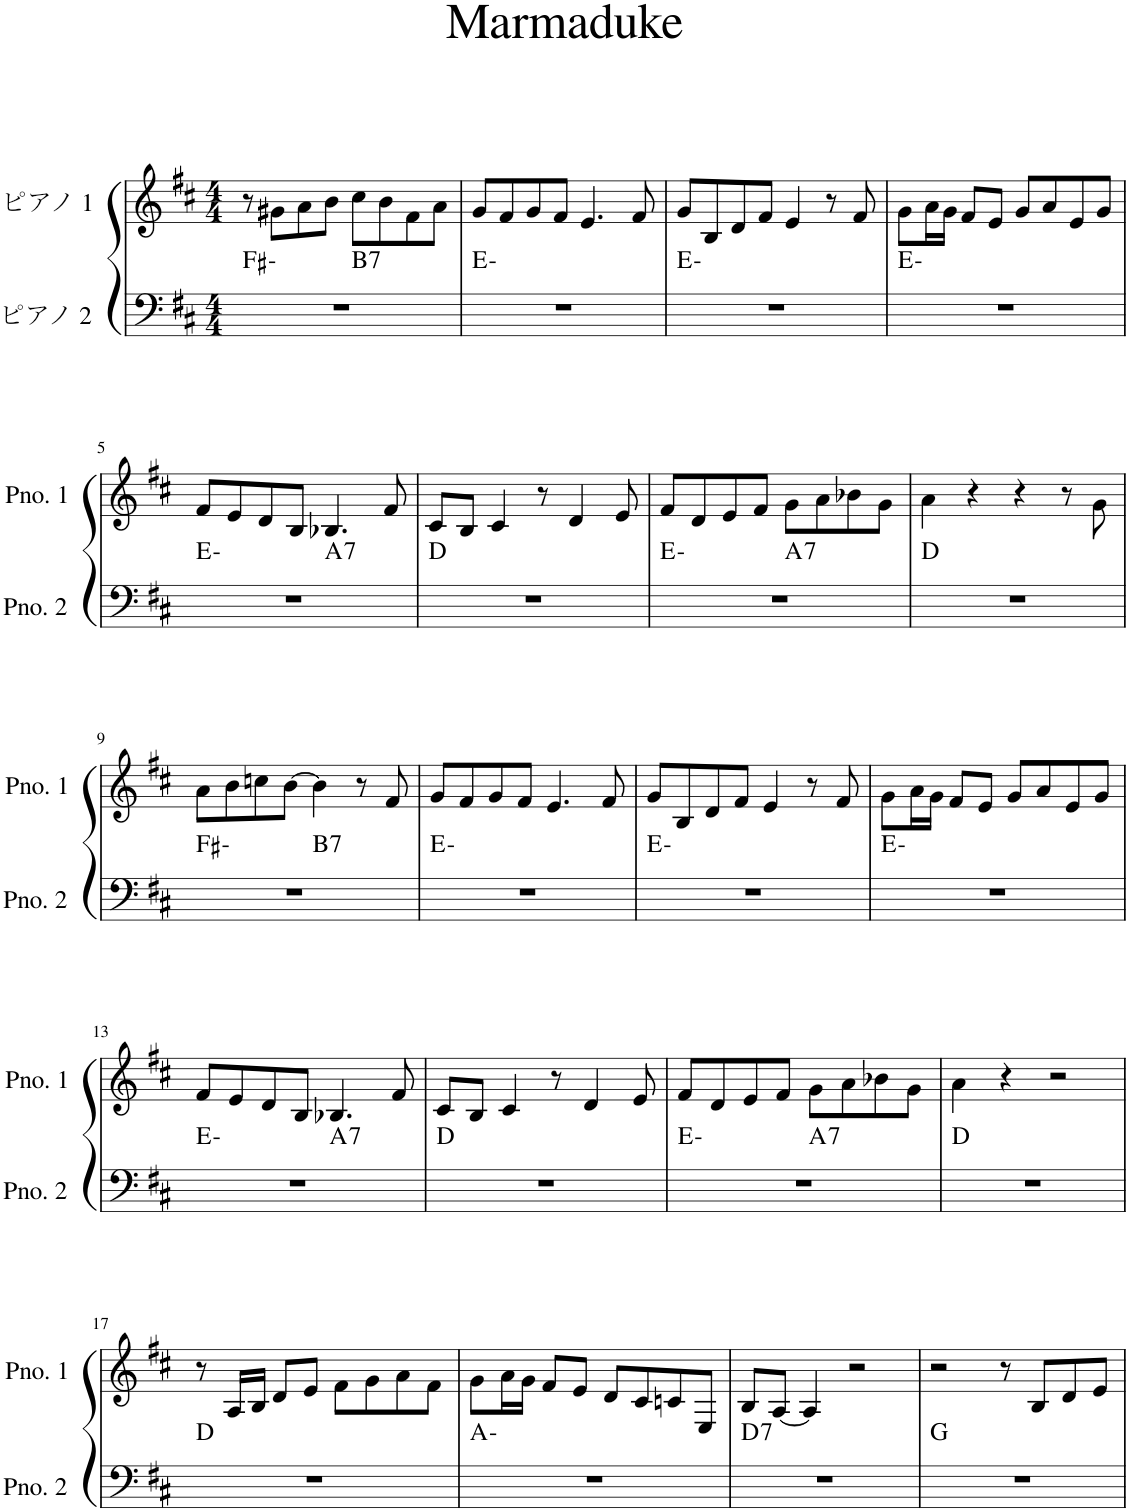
**kern	**harte	**kern
*part2	*part2	*part1
*staff2	*	*staff1
*I"ピアノ 2	*	*I"ピアノ 1
*clefF4	*	*clefG2
*k[f#c#]	*	*k[f#c#]
*M4/4	*	*M4/4
=1	=1	=1
*^	*	*
1r	2ryy	F#:min	8r
.	.	.	8g#X\L
.	.	.	8a\
.	.	.	8b\J
!	!	!LO:H:kt=7	!
.	2ryy	B:7	8cc#\L
.	.	.	8b\
.	.	.	8f#\
.	.	.	8a\J
*v	*v	*	*
=2	=2	=2
1r	E:min	8g/L
.	.	8f#/
.	.	8g/
.	.	8f#/J
.	.	4.e/
.	.	8f#/
=3	=3	=3
1r	E:min	8g/L
.	.	8B/
.	.	8d/
.	.	8f#/J
.	.	4e/
.	.	8r
.	.	8f#/
=4	=4	=4
1r	E:min	8g\L
.	.	16a\L
.	.	16g\JJ
.	.	8f#/L
.	.	8e/J
.	.	8g/L
.	.	8a/
.	.	8e/
.	.	8g/J
!!LO:LB:g=z
=5	=5	=5
*^	*	*
1r	2ryy	E:min	8f#/L
.	.	.	8e/
.	.	.	8d/
.	.	.	8B/J
!	!	!LO:H:kt=7	!
.	2ryy	A:7	4.B-X/
.	.	.	8f#/
*v	*v	*	*
=6	=6	=6
1r	D:maj	8c#/L
.	.	8B/J
.	.	4c#/
.	.	8r
.	.	4d/
.	.	8e/
=7	=7	=7
*^	*	*
1r	2ryy	E:min	8f#/L
.	.	.	8d/
.	.	.	8e/
.	.	.	8f#/J
!	!	!LO:H:kt=7	!
.	2ryy	A:7	8g\L
.	.	.	8a\
.	.	.	8b-X\
.	.	.	8g\J
*v	*v	*	*
=8	=8	=8
1r	D:maj	4a\
.	.	4r
.	.	4r
.	.	8r
.	.	8g\
!!LO:LB:g=z
=9	=9	=9
*^	*	*
1r	2ryy	F#:min	8a\L
.	.	.	8b\
.	.	.	8ccn\
.	.	.	[8b\J
!	!	!LO:H:kt=7	!
.	2ryy	B:7	4b\]
.	.	.	8r
.	.	.	8f#/
*v	*v	*	*
=10	=10	=10
1r	E:min	8g/L
.	.	8f#/
.	.	8g/
.	.	8f#/J
.	.	4.e/
.	.	8f#/
=11	=11	=11
1r	E:min	8g/L
.	.	8B/
.	.	8d/
.	.	8f#/J
.	.	4e/
.	.	8r
.	.	8f#/
=12	=12	=12
1r	E:min	8g\L
.	.	16a\L
.	.	16g\JJ
.	.	8f#/L
.	.	8e/J
.	.	8g/L
.	.	8a/
.	.	8e/
.	.	8g/J
!!LO:LB:g=z
=13	=13	=13
*^	*	*
1r	2ryy	E:min	8f#/L
.	.	.	8e/
.	.	.	8d/
.	.	.	8B/J
!	!	!LO:H:kt=7	!
.	2ryy	A:7	4.B-X/
.	.	.	8f#/
*v	*v	*	*
=14	=14	=14
1r	D:maj	8c#/L
.	.	8B/J
.	.	4c#/
.	.	8r
.	.	4d/
.	.	8e/
=15	=15	=15
*^	*	*
1r	2ryy	E:min	8f#/L
.	.	.	8d/
.	.	.	8e/
.	.	.	8f#/J
!	!	!LO:H:kt=7	!
.	2ryy	A:7	8g\L
.	.	.	8a\
.	.	.	8b-X\
.	.	.	8g\J
*v	*v	*	*
=16	=16	=16
1r	D:maj	4a\
.	.	4r
.	.	2r
!!LO:LB:g=z
=17	=17	=17
1r	D:maj	8r
.	.	16A/LL
.	.	16B/JJ
.	.	8d/L
.	.	8e/J
.	.	8f#\L
.	.	8g\
.	.	8a\
.	.	8f#\J
=18	=18	=18
1r	A:min	8g\L
.	.	16a\L
.	.	16g\JJ
.	.	8f#/L
.	.	8e/J
.	.	8d/L
.	.	8c#/
.	.	8cn/
.	.	8E/J
=19	=19	=19
!	!LO:H:kt=7	!
1r	D:7	8B/L
.	.	[8A/J
.	.	4A/]
.	.	2r
=20	=20	=20
1r	G:maj	2r
.	.	8r
.	.	8B/L
.	.	8d/
.	.	8e/J
=	=	=
*-	*-	*-
